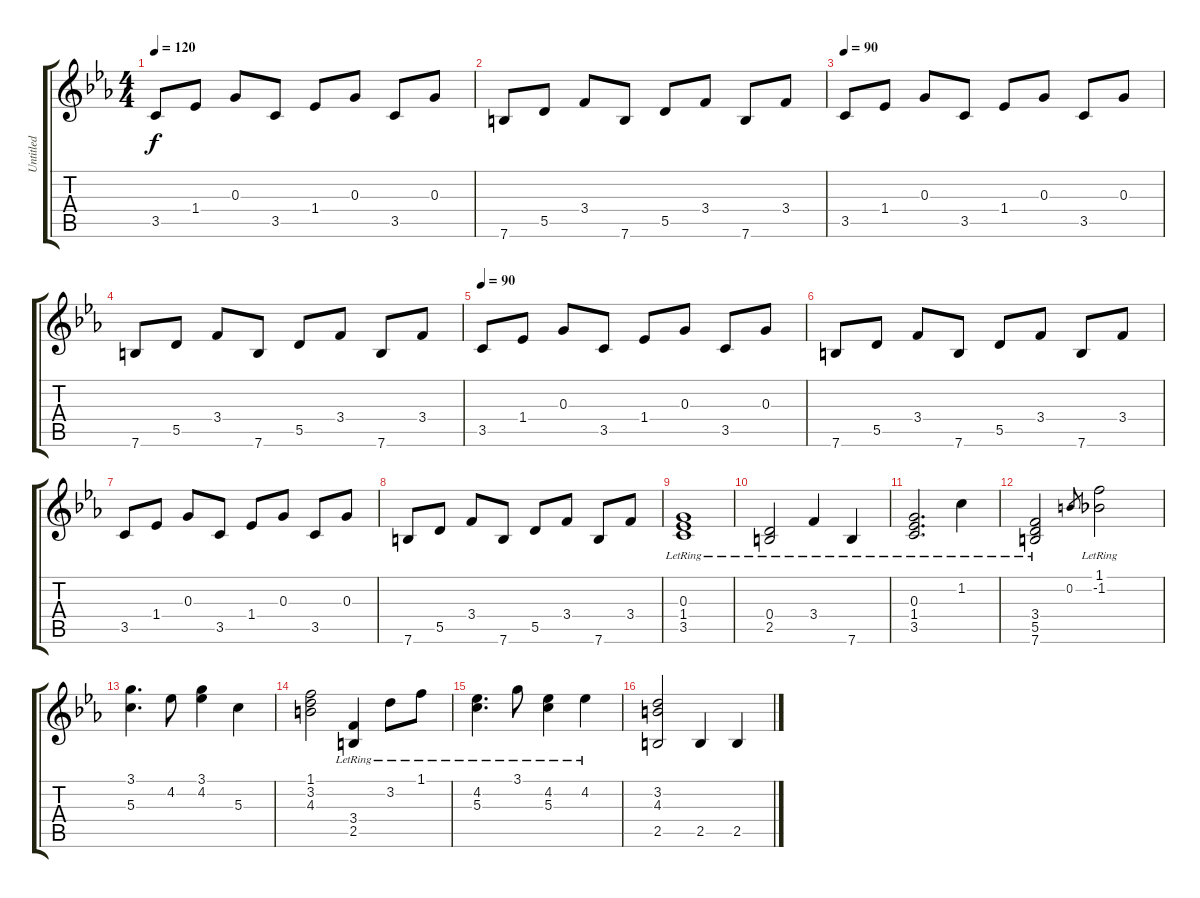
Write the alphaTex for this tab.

\track ("Untitled" "Untitled") {instrument acousticgrandpiano}
\staff {score tabs}
\tuning (E5 B4 G4 D4 A3 E3) {hide}
\ts (4 4)
\tempo 120
\clef g2
\ks eb
3.5.8{dy f instrument acousticgrandpiano} 1.4.8 0.3.8 3.5.8 1.4.8 0.3.8 3.5.8 0.3.8 |
7.6.8 5.5.8 3.4.8 7.6.8 5.5.8 3.4.8 7.6.8 3.4.8 |
\tempo 90
3.5.8 1.4.8 0.3.8 3.5.8 1.4.8 0.3.8 3.5.8 0.3.8 |
7.6.8 5.5.8 3.4.8 7.6.8 5.5.8 3.4.8 7.6.8 3.4.8 |
\tempo 90
3.5.8 1.4.8 0.3.8 3.5.8 1.4.8 0.3.8 3.5.8 0.3.8 |
7.6.8 5.5.8 3.4.8 7.6.8 5.5.8 3.4.8 7.6.8 3.4.8 |
3.5.8 1.4.8 0.3.8 3.5.8 1.4.8 0.3.8 3.5.8 0.3.8 |
7.6.8 5.5.8 3.4.8 7.6.8 5.5.8 3.4.8 7.6.8 3.4.8 |
(0.3{lr} 1.4{lr} 3.5{lr}).1 |
(0.4{lr} 2.5{lr}).2 3.4{lr}.4 7.6{lr}.4 |
(0.3{lr} 1.4{lr} 3.5{lr}).2{d} 1.2{lr}.4 |
(3.4{lr} 5.5{lr} 7.6{lr}).2 0.2.8{gr} (1.1{lr} -1.2).2 |
(3.1 5.3).4{d} 4.2.8 (3.1 4.2).4 5.3.4 |
(1.1 3.2 4.3).2 (3.4{lr} 2.5{lr}).4 3.2{lr}.8 1.1{lr}.8 |
(4.2{lr} 5.3{lr}).4{d} 3.1{lr}.8 (4.2{lr} 5.3{lr}).4 4.2{lr}.4 |
(3.2 4.3 2.5).2 2.5.4 2.5.4
